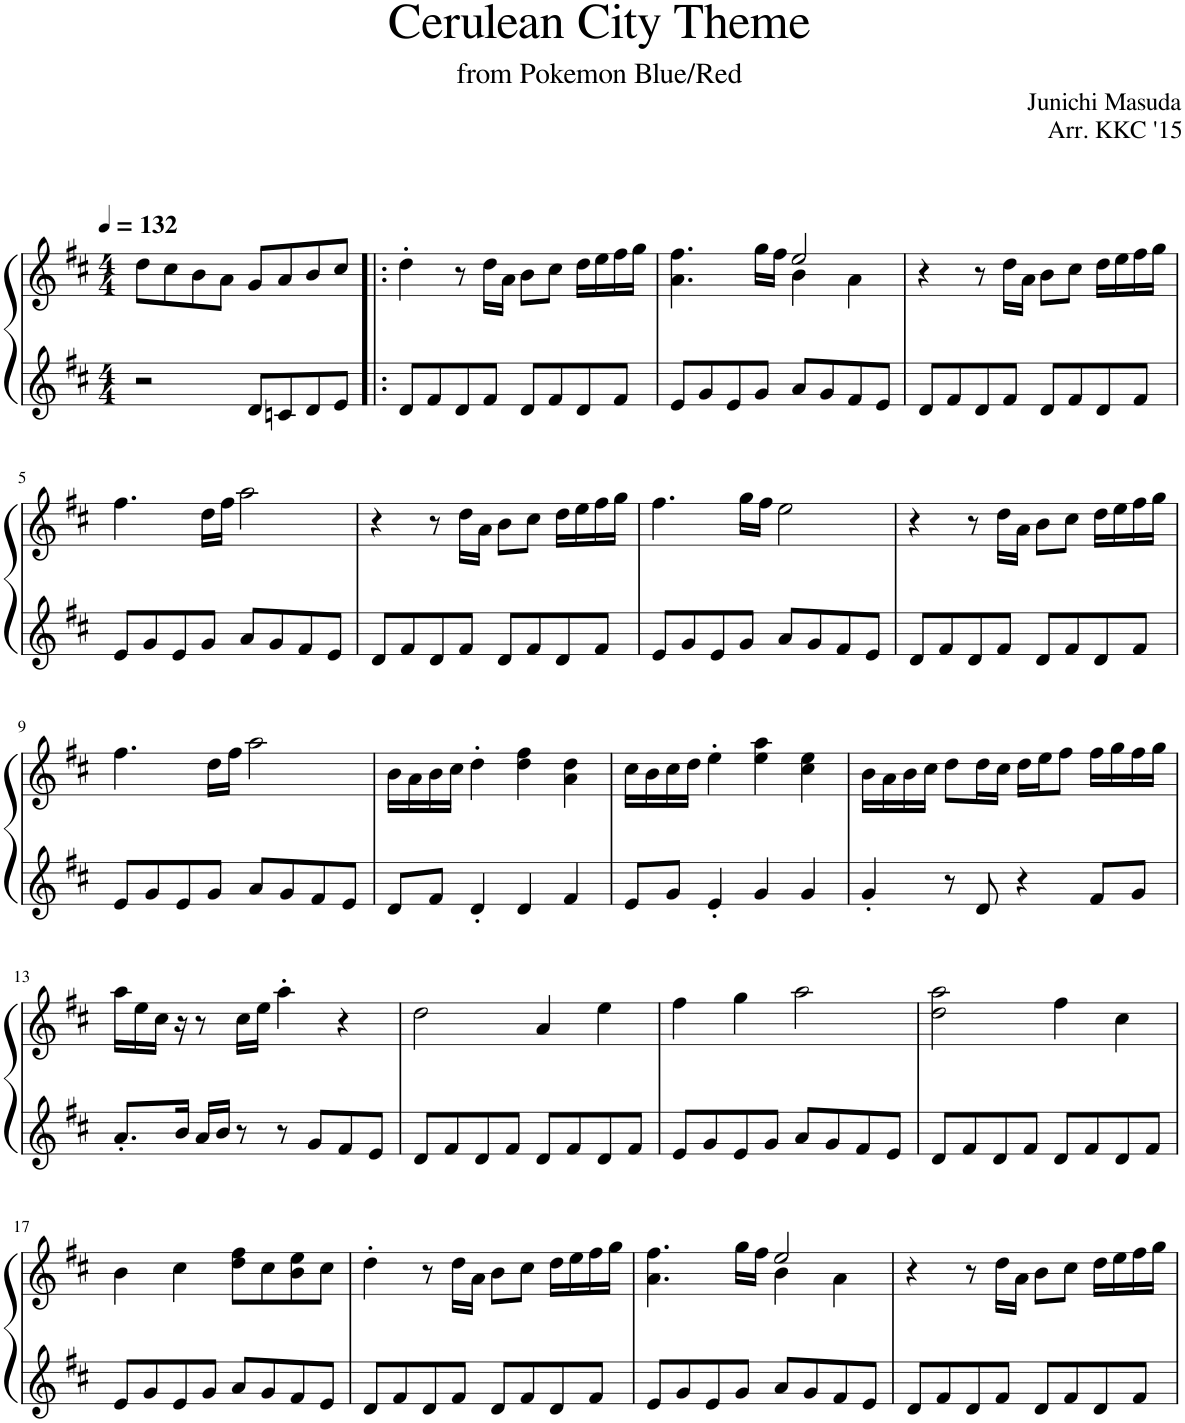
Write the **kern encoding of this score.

**kern	**kern
*part1	*part1
*staff2	*staff1
*I"Piano	*
*I'Pno.	*
*clefG2	*clefG2
*k[f#c#]	*k[f#c#]
*M4/4	*M4/4
*MM132	*MM132
=1	=1
2r	8dd\L
.	8cc#\
.	8b\
.	8a\J
8d/L	8g/L
8cn/	8a/
8d/	8b/
8e/J	8cc#/J
=2!|:	=2!|:
8d/L	4dd'\
8f#/	.
8d/	8r
8f#/J	16dd\LL
.	16a\JJ
8d/L	8b\L
8f#/	8cc#\J
8d/	16dd\LL
.	16ee\
8f#/J	16ff#\
.	16gg\JJ
=3	=3
*	*^
8e/L	4.a\ 4.ff#\	2ryy
8g/	.	.
8e/	.	.
8g/J	16gg\LL	.
.	16ff#\JJ	.
8a/L	2ee/	4b\
8g/	.	.
8f#/	.	4a\
8e/J	.	.
*	*v	*v
=4	=4
8d/L	4r
8f#/	.
8d/	8r
8f#/J	16dd\LL
.	16a\JJ
8d/L	8b\L
8f#/	8cc#\J
8d/	16dd\LL
.	16ee\
8f#/J	16ff#\
.	16gg\JJ
!!LO:LB:g=z
=5	=5
8e/L	4.ff#\
8g/	.
8e/	.
8g/J	16dd\LL
.	16ff#\JJ
8a/L	2aa\
8g/	.
8f#/	.
8e/J	.
=6	=6
8d/L	4r
8f#/	.
8d/	8r
8f#/J	16dd\LL
.	16a\JJ
8d/L	8b\L
8f#/	8cc#\J
8d/	16dd\LL
.	16ee\
8f#/J	16ff#\
.	16gg\JJ
=7	=7
8e/L	4.ff#\
8g/	.
8e/	.
8g/J	16gg\LL
.	16ff#\JJ
8a/L	2ee\
8g/	.
8f#/	.
8e/J	.
=8	=8
8d/L	4r
8f#/	.
8d/	8r
8f#/J	16dd\LL
.	16a\JJ
8d/L	8b\L
8f#/	8cc#\J
8d/	16dd\LL
.	16ee\
8f#/J	16ff#\
.	16gg\JJ
!!LO:LB:g=z
=9	=9
8e/L	4.ff#\
8g/	.
8e/	.
8g/J	16dd\LL
.	16ff#\JJ
8a/L	2aa\
8g/	.
8f#/	.
8e/J	.
=10	=10
8d/L	16b\LL
.	16a\
8f#/J	16b\
.	16cc#\JJ
4d'/	4dd'\
4d/	4dd\ 4ff#\
4f#/	4a\ 4dd\
=11	=11
8e/L	16cc#\LL
.	16b\
8g/J	16cc#\
.	16dd\JJ
4e'/	4ee'\
4g/	4ee\ 4aa\
4g/	4cc#\ 4ee\
=12	=12
4g'/	16b\LL
.	16a\
.	16b\
.	16cc#\JJ
8r	8dd\L
8d/	16dd\L
.	16cc#\JJ
4r	16dd\LL
.	16ee\J
.	8ff#\J
8f#/L	16ff#\LL
.	16gg\
8g/J	16ff#\
.	16gg\JJ
!!LO:LB:g=z
=13	=13
8.a'/L	16aa\LL
.	16ee\
.	16cc#\JJ
16b/Jk	16r
16a/LL	8r
16b/JJ	.
8r	16cc#\LL
.	16ee\JJ
8r	4aa'\
8g/L	.
8f#/	4r
8e/J	.
=14	=14
8d/L	2dd\
8f#/	.
8d/	.
8f#/J	.
8d/L	4a/
8f#/	.
8d/	4ee\
8f#/J	.
=15	=15
8e/L	4ff#\
8g/	.
8e/	4gg\
8g/J	.
8a/L	2aa\
8g/	.
8f#/	.
8e/J	.
=16	=16
8d/L	2dd\ 2aa\
8f#/	.
8d/	.
8f#/J	.
8d/L	4ff#\
8f#/	.
8d/	4cc#\
8f#/J	.
!!LO:LB:g=z
=17	=17
8e/L	4b\
8g/	.
8e/	4cc#\
8g/J	.
8a/L	8dd\ 8ff#\L
8g/	8cc#\
8f#/	8b\ 8ee\
8e/J	8cc#\J
=18	=18
8d/L	4dd'\
8f#/	.
8d/	8r
8f#/J	16dd\LL
.	16a\JJ
8d/L	8b\L
8f#/	8cc#\J
8d/	16dd\LL
.	16ee\
8f#/J	16ff#\
.	16gg\JJ
=19	=19
*	*^
8e/L	4.a\ 4.ff#\	2ryy
8g/	.	.
8e/	.	.
8g/J	16gg\LL	.
.	16ff#\JJ	.
8a/L	2ee/	4b\
8g/	.	.
8f#/	.	4a\
8e/J	.	.
*	*v	*v
=20	=20
8d/L	4r
8f#/	.
8d/	8r
8f#/J	16dd\LL
.	16a\JJ
8d/L	8b\L
8f#/	8cc#\J
8d/	16dd\LL
.	16ee\
8f#/J	16ff#\
.	16gg\JJ
=	=
*-	*-
